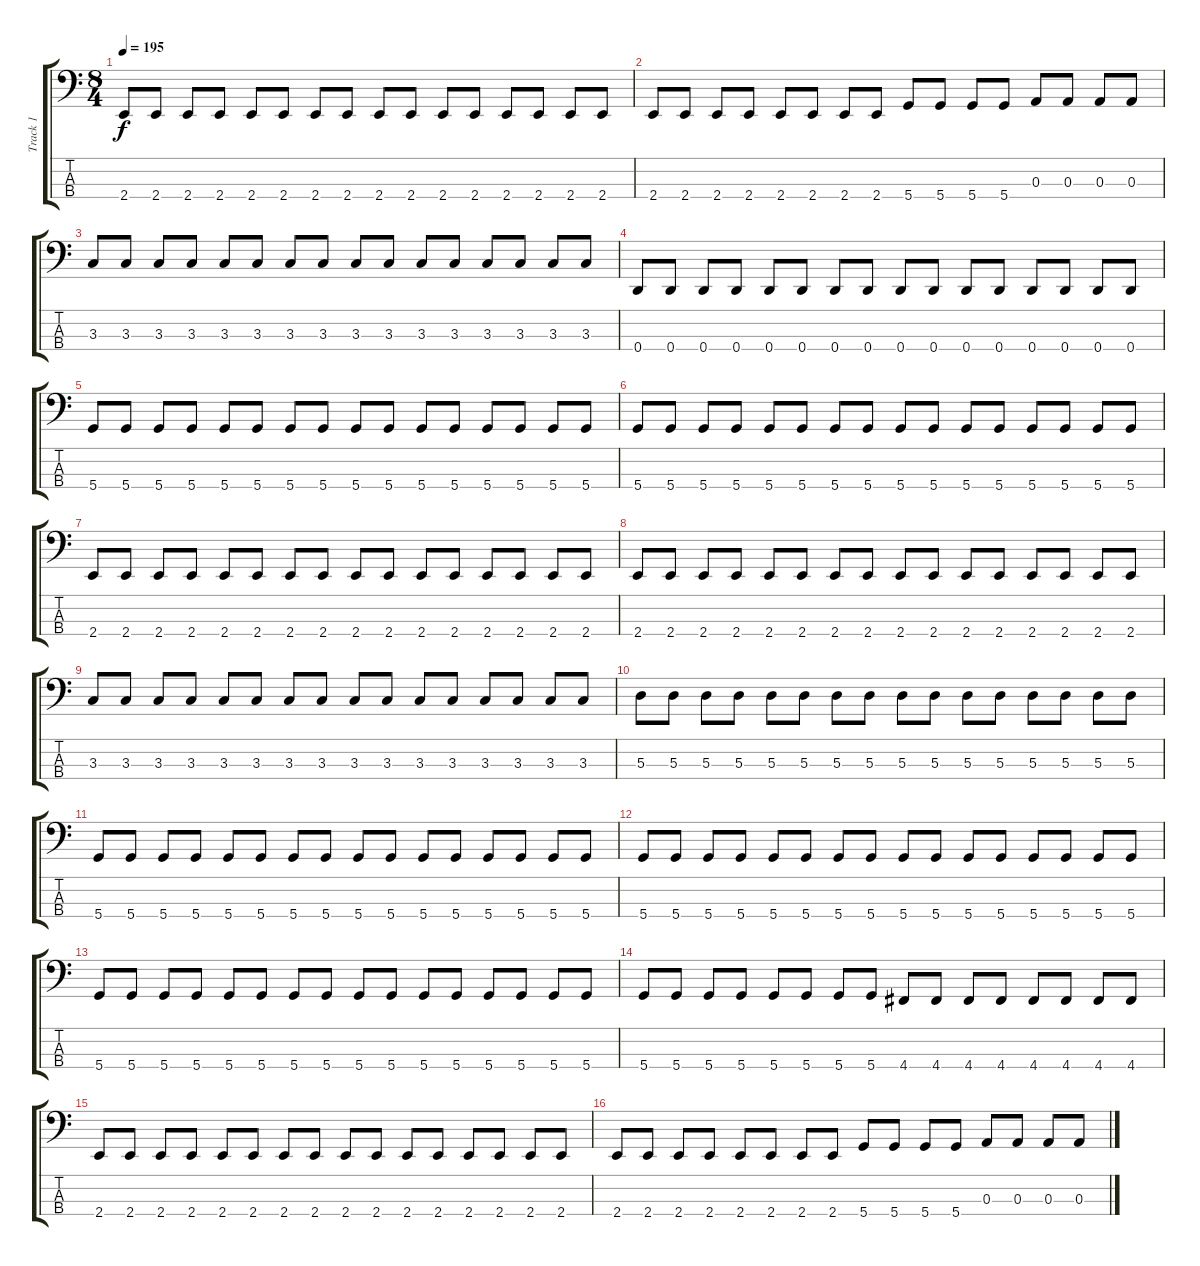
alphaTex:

\track ("Track 1" "Track 1") {instrument electricbasspick}
\staff {score tabs}
\tuning (G2 D2 A1 D1) {hide}
\ts (8 4)
\tempo 195
\clef f4
\ks c
2.4.8{dy f} 2.4.8 2.4.8 2.4.8 2.4.8 2.4.8 2.4.8 2.4.8 2.4.8 2.4.8 2.4.8 2.4.8 2.4.8 2.4.8 2.4.8 2.4.8 |
2.4.8 2.4.8 2.4.8 2.4.8 2.4.8 2.4.8 2.4.8 2.4.8 5.4.8 5.4.8 5.4.8 5.4.8 0.3.8 0.3.8 0.3.8 0.3.8 |
3.3.8 3.3.8 3.3.8 3.3.8 3.3.8 3.3.8 3.3.8 3.3.8 3.3.8 3.3.8 3.3.8 3.3.8 3.3.8 3.3.8 3.3.8 3.3.8 |
0.4.8 0.4.8 0.4.8 0.4.8 0.4.8 0.4.8 0.4.8 0.4.8 0.4.8 0.4.8 0.4.8 0.4.8 0.4.8 0.4.8 0.4.8 0.4.8 |
5.4.8 5.4.8 5.4.8 5.4.8 5.4.8 5.4.8 5.4.8 5.4.8 5.4.8 5.4.8 5.4.8 5.4.8 5.4.8 5.4.8 5.4.8 5.4.8 |
5.4.8 5.4.8 5.4.8 5.4.8 5.4.8 5.4.8 5.4.8 5.4.8 5.4.8 5.4.8 5.4.8 5.4.8 5.4.8 5.4.8 5.4.8 5.4.8 |
2.4.8 2.4.8 2.4.8 2.4.8 2.4.8 2.4.8 2.4.8 2.4.8 2.4.8 2.4.8 2.4.8 2.4.8 2.4.8 2.4.8 2.4.8 2.4.8 |
2.4.8 2.4.8 2.4.8 2.4.8 2.4.8 2.4.8 2.4.8 2.4.8 2.4.8 2.4.8 2.4.8 2.4.8 2.4.8 2.4.8 2.4.8 2.4.8 |
3.3.8 3.3.8 3.3.8 3.3.8 3.3.8 3.3.8 3.3.8 3.3.8 3.3.8 3.3.8 3.3.8 3.3.8 3.3.8 3.3.8 3.3.8 3.3.8 |
5.3.8 5.3.8 5.3.8 5.3.8 5.3.8 5.3.8 5.3.8 5.3.8 5.3.8 5.3.8 5.3.8 5.3.8 5.3.8 5.3.8 5.3.8 5.3.8 |
5.4.8 5.4.8 5.4.8 5.4.8 5.4.8 5.4.8 5.4.8 5.4.8 5.4.8 5.4.8 5.4.8 5.4.8 5.4.8 5.4.8 5.4.8 5.4.8 |
5.4.8 5.4.8 5.4.8 5.4.8 5.4.8 5.4.8 5.4.8 5.4.8 5.4.8 5.4.8 5.4.8 5.4.8 5.4.8 5.4.8 5.4.8 5.4.8 |
5.4.8 5.4.8 5.4.8 5.4.8 5.4.8 5.4.8 5.4.8 5.4.8 5.4.8 5.4.8 5.4.8 5.4.8 5.4.8 5.4.8 5.4.8 5.4.8 |
5.4.8 5.4.8 5.4.8 5.4.8 5.4.8 5.4.8 5.4.8 5.4.8 4.4.8 4.4.8 4.4.8 4.4.8 4.4.8 4.4.8 4.4.8 4.4.8 |
2.4.8 2.4.8 2.4.8 2.4.8 2.4.8 2.4.8 2.4.8 2.4.8 2.4.8 2.4.8 2.4.8 2.4.8 2.4.8 2.4.8 2.4.8 2.4.8 |
2.4.8 2.4.8 2.4.8 2.4.8 2.4.8 2.4.8 2.4.8 2.4.8 5.4.8 5.4.8 5.4.8 5.4.8 0.3.8 0.3.8 0.3.8 0.3.8
